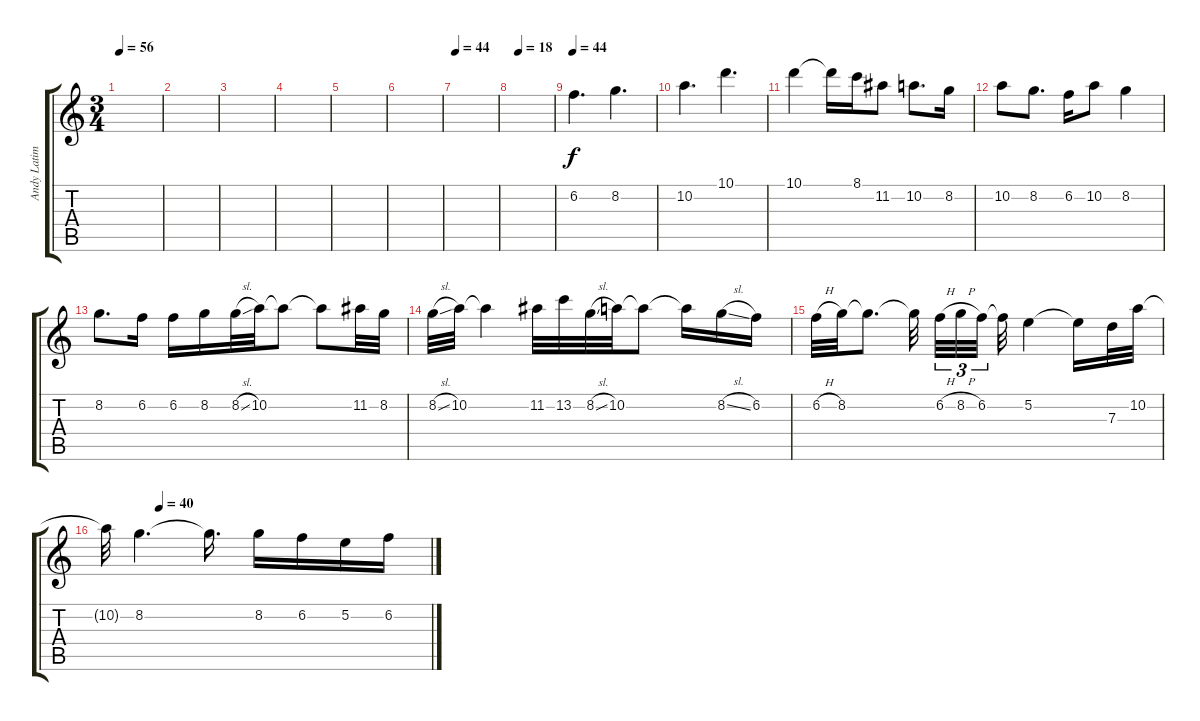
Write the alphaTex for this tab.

\track ("Andy Latimer (clean)" "Andy Latim") {instrument electricguitarclean}
\staff {score tabs}
\tuning (E4 B3 G3 D3 A2 E2) {hide}
\ts (3 4)
\tempo 56
\clef g2
\ks c
|
|
|
|
|
|
\tempo 44
|
\tempo (18 0.16666666666666666)
|
\tempo 44
6.2.4{d volume 8} 8.2.4{d} |
10.2.4{d} 10.1.4{d} |
10.1.4 10.1{t}.16 8.1.16 11.2.8 10.2.8{d} 8.2.16 |
10.2.8 8.2.8{d} 6.2.16 10.2.8 8.2.4 |
8.2.8{d} 6.2.16 6.2.16 8.2.16 8.2{sl}.32 10.2.32 10.2{t}.8 10.2{t}.8 11.2.32 8.2.32 |
8.2{sl}.32 10.2.32 10.2{t}.4 11.2.32 13.2.32 8.2{sl}.32 10.2.32 10.2{t}.8 10.2{t}.16 8.2{sl}.16 6.2.16 |
6.2{h}.32 8.2.32 8.2{t}.8{d} 8.2{t}.32{beam splitsecondary} 6.2{h}.32{tu (3 2)} 8.2{h}.32{tu (3 2)} 6.2.32{tu (3 2) beam splitsecondary} 6.2{t}.32 5.2.4 5.2{t}.16 7.3.32 10.2.32 |
\tempo (40 0.16666666666666666)
10.2{t}.32 8.2.4{d} 8.2{t}.16{d} 8.2.16 6.2.16 5.2.16 6.2.16
